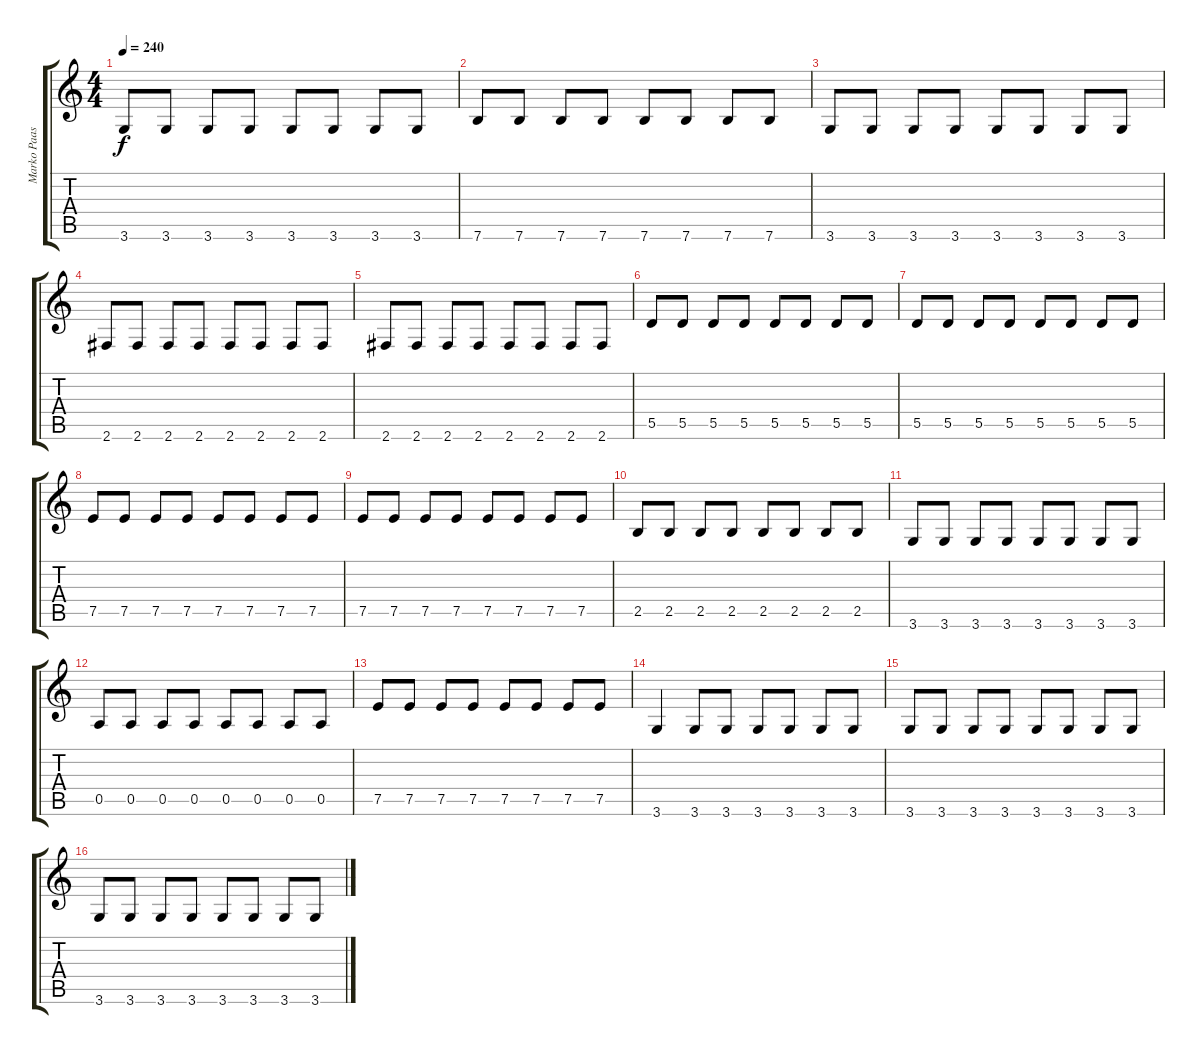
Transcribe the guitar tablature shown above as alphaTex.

\track ("Marko Paasikoski" "Marko Paas") {instrument electricbassfinger}
\staff {score tabs}
\tuning (E4 B3 G3 D3 A2 E2) {hide}
\ts (4 4)
\tempo 240
\clef g2
\ks c
3.6.8{dy f} 3.6.8 3.6.8 3.6.8 3.6.8 3.6.8 3.6.8 3.6.8 |
7.6.8 7.6.8 7.6.8 7.6.8 7.6.8 7.6.8 7.6.8 7.6.8 |
3.6.8 3.6.8 3.6.8 3.6.8 3.6.8 3.6.8 3.6.8 3.6.8 |
2.6.8 2.6.8 2.6.8 2.6.8 2.6.8 2.6.8 2.6.8 2.6.8 |
2.6.8 2.6.8 2.6.8 2.6.8 2.6.8 2.6.8 2.6.8 2.6.8 |
5.5.8 5.5.8 5.5.8 5.5.8 5.5.8 5.5.8 5.5.8 5.5.8 |
5.5.8 5.5.8 5.5.8 5.5.8 5.5.8 5.5.8 5.5.8 5.5.8 |
7.5.8 7.5.8 7.5.8 7.5.8 7.5.8 7.5.8 7.5.8 7.5.8 |
7.5.8 7.5.8 7.5.8 7.5.8 7.5.8 7.5.8 7.5.8 7.5.8 |
2.5.8 2.5.8 2.5.8 2.5.8 2.5.8 2.5.8 2.5.8 2.5.8 |
3.6.8 3.6.8 3.6.8 3.6.8 3.6.8 3.6.8 3.6.8 3.6.8 |
0.5.8 0.5.8 0.5.8 0.5.8 0.5.8 0.5.8 0.5.8 0.5.8 |
7.5.8 7.5.8 7.5.8 7.5.8 7.5.8 7.5.8 7.5.8 7.5.8 |
3.6.4 3.6.8 3.6.8 3.6.8 3.6.8 3.6.8 3.6.8 |
3.6.8 3.6.8 3.6.8 3.6.8 3.6.8 3.6.8 3.6.8 3.6.8 |
3.6.8 3.6.8 3.6.8 3.6.8 3.6.8 3.6.8 3.6.8 3.6.8
